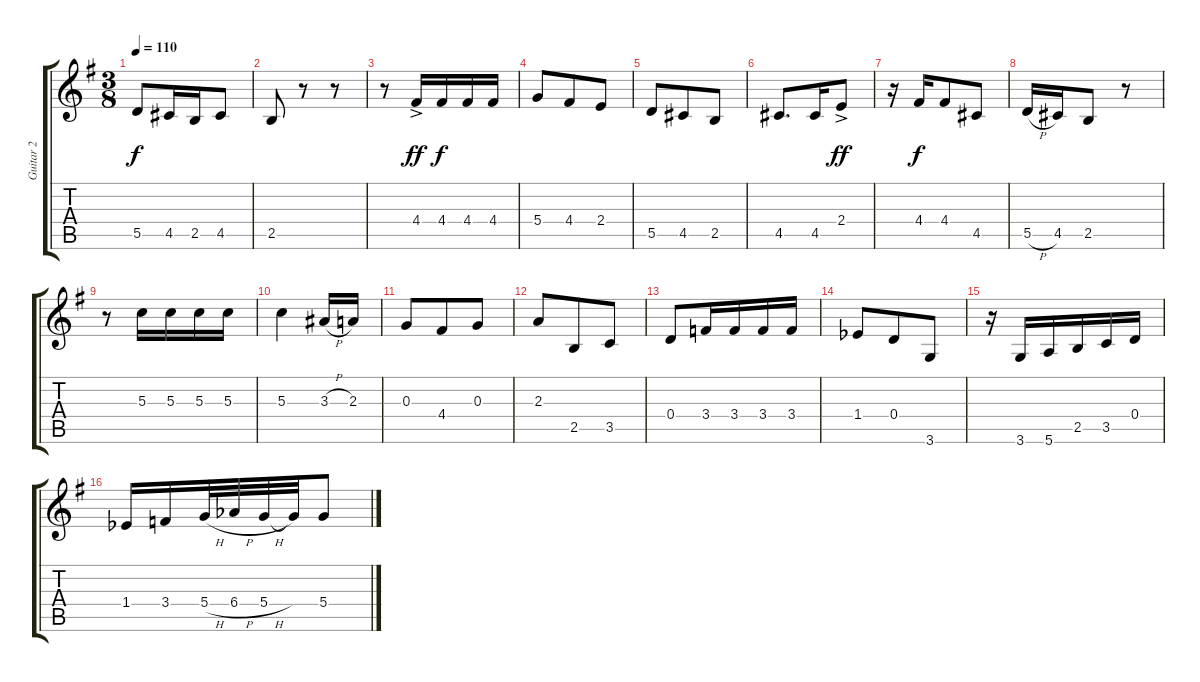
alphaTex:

\track ("Guitar 2" "Guitar 2") {instrument acousticguitarnylon}
\staff {score tabs}
\tuning (E4 B3 G3 D3 A2 E2) {hide}
\ts (3 8)
\tempo 110
\clef g2
\ks g
5.5.8{dy f} 4.5.16 2.5.16 4.5.8 |
2.5.8 r.8 r.8 |
r.8 4.4{ac}.16{dy ff} 4.4.16{dy f beam merge} 4.4.16 4.4.16 |
5.4.8 4.4.8 2.4.8 |
5.5.8 4.5.8 2.5.8 |
4.5.8{d beam merge} 4.5.16{beam merge} 2.4{ac}.8{dy ff} |
r.16 4.4.16{dy f beam merge} 4.4.8{beam merge} 4.5.8 |
5.5{h}.16 4.5.16{beam merge} 2.5.8 r.8 |
r.8 5.3.16 5.3.16{beam merge} 5.3.16 5.3.16 |
5.3.4 3.3{h}.16 2.3.16 |
0.3.8 4.4.8 0.3.8 |
2.3.8 2.5.8 3.5.8 |
0.4.8 3.4.16 3.4.16 3.4.16 3.4.16 |
1.4{acc b}.8 0.4.8 3.6.8 |
r.16 3.6.16 5.6.16 2.5.16{beam merge} 3.5.16 0.4.16 |
1.4{acc b}.16 3.4.16{beam merge} 5.4{h}.32 6.4{h acc b}.32 5.4{h}.32 5.4{t}.32 5.4.8
